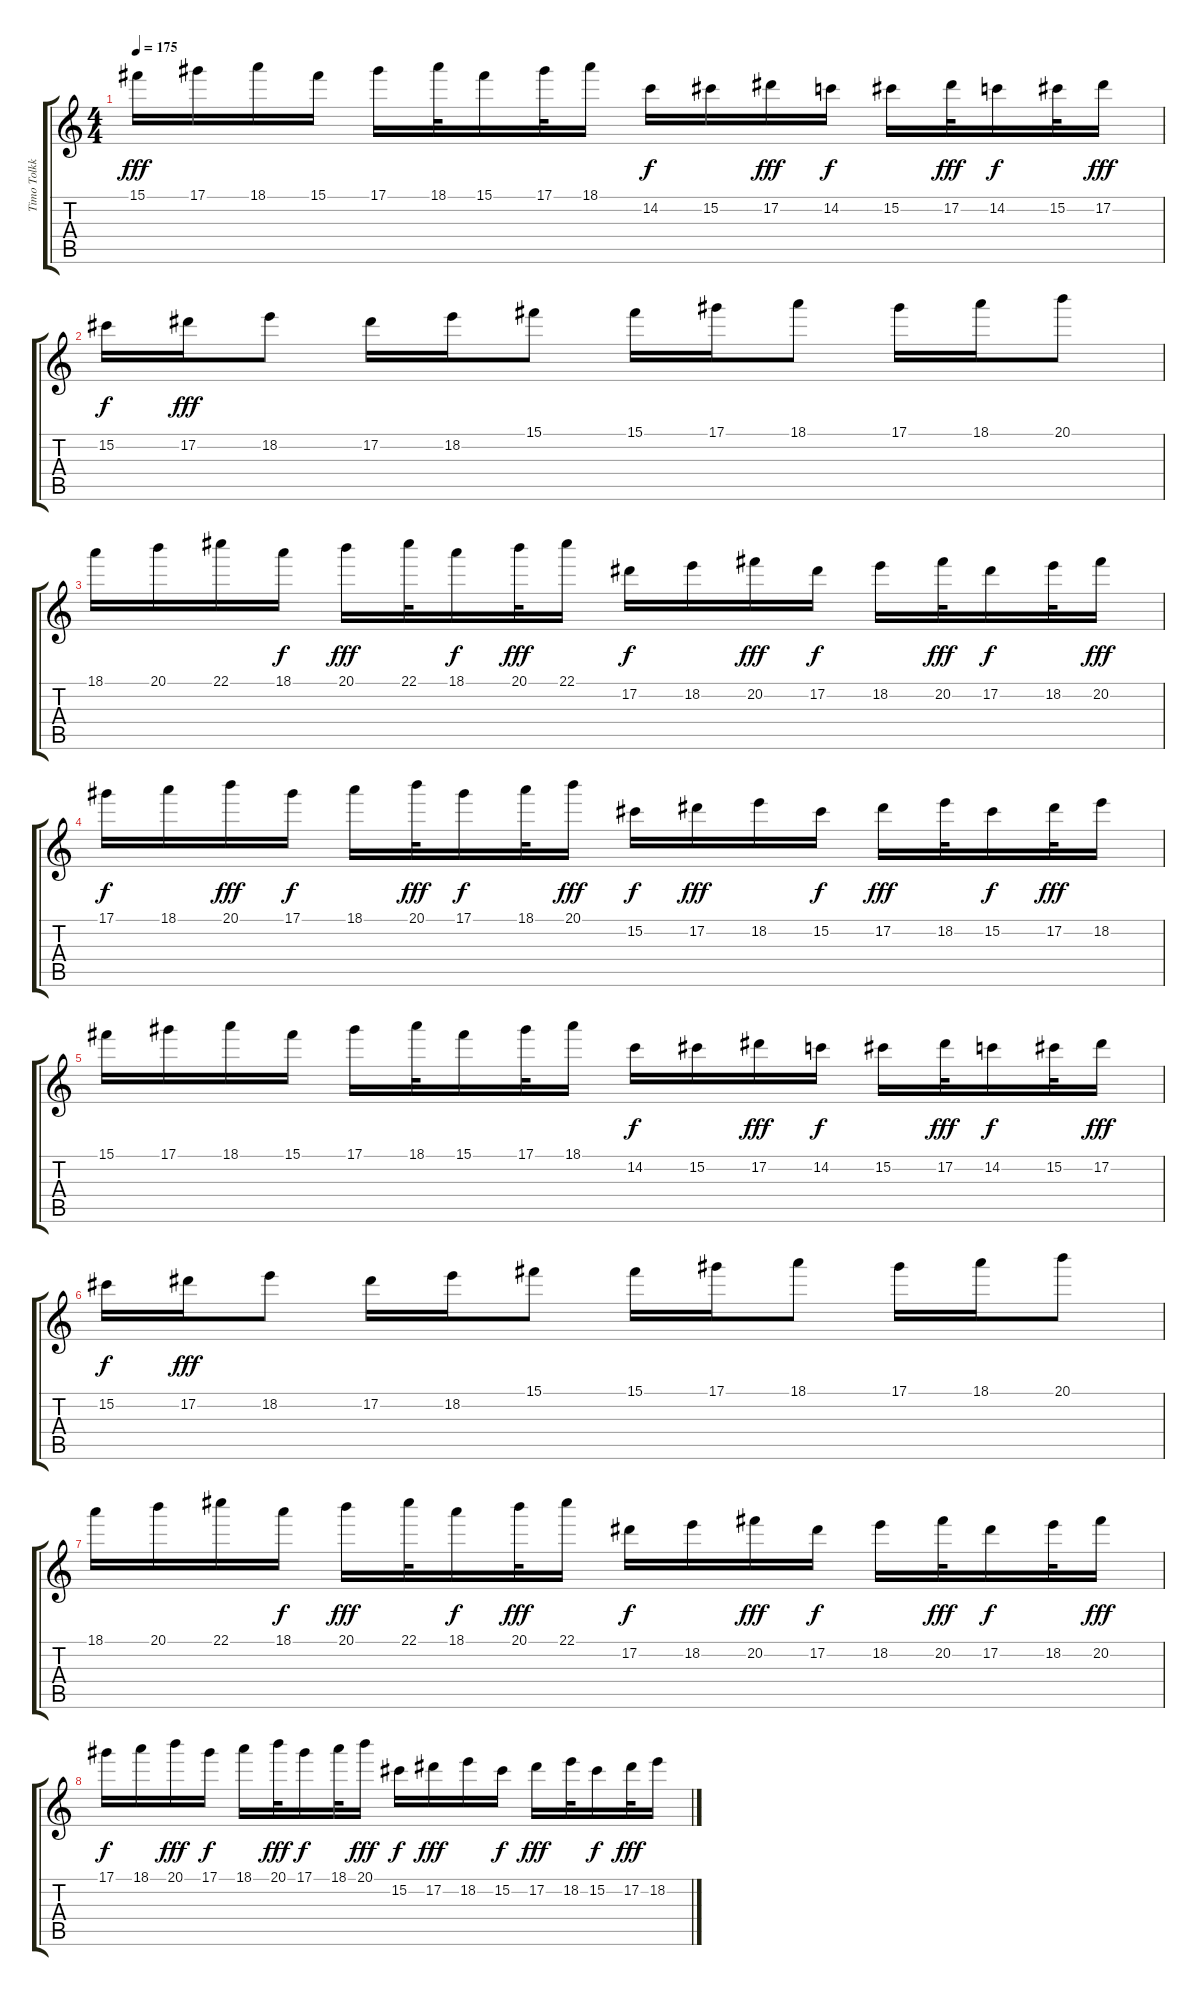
\track ("Timo Tolkki Lead" "Timo Tolkk") {instrument distortionguitar}
\staff {score tabs}
\tuning (Eb4 Bb3 Gb3 Db3 Ab2 Eb2) {hide}
\ts (4 4)
\tempo 175
\clef g2
\ks c
15.1.16{dy fff} 17.1.16 18.1.16 15.1.16 17.1.16 18.1.32 15.1.16 17.1.32 18.1.16 14.2.16{dy f} 15.2.16 17.2.16{dy fff} 14.2.16{dy f} 15.2.16 17.2.32{dy fff} 14.2.16{dy f} 15.2.32 17.2.16{dy fff} |
15.2.16{dy f} 17.2.16{dy fff} 18.2.8 17.2.16 18.2.16 15.1.8 15.1.16 17.1.16 18.1.8 17.1.16 18.1.16 20.1.8 |
18.1.16 20.1.16 22.1.16 18.1.16{dy f} 20.1.16{dy fff} 22.1.32 18.1.16{dy f} 20.1.32{dy fff} 22.1.16 17.2.16{dy f} 18.2.16 20.2.16{dy fff} 17.2.16{dy f} 18.2.16 20.2.32{dy fff} 17.2.16{dy f} 18.2.32 20.2.16{dy fff} |
17.1.16{dy f} 18.1.16 20.1.16{dy fff} 17.1.16{dy f} 18.1.16 20.1.32{dy fff} 17.1.16{dy f} 18.1.32 20.1.16{dy fff} 15.2.16{dy f} 17.2.16{dy fff} 18.2.16 15.2.16{dy f} 17.2.16{dy fff} 18.2.32 15.2.16{dy f} 17.2.32{dy fff} 18.2.16 |
15.1.16 17.1.16 18.1.16 15.1.16 17.1.16 18.1.32 15.1.16 17.1.32 18.1.16 14.2.16{dy f} 15.2.16 17.2.16{dy fff} 14.2.16{dy f} 15.2.16 17.2.32{dy fff} 14.2.16{dy f} 15.2.32 17.2.16{dy fff} |
15.2.16{dy f} 17.2.16{dy fff} 18.2.8 17.2.16 18.2.16 15.1.8 15.1.16 17.1.16 18.1.8 17.1.16 18.1.16 20.1.8 |
18.1.16 20.1.16 22.1.16 18.1.16{dy f} 20.1.16{dy fff} 22.1.32 18.1.16{dy f} 20.1.32{dy fff} 22.1.16 17.2.16{dy f} 18.2.16 20.2.16{dy fff} 17.2.16{dy f} 18.2.16 20.2.32{dy fff} 17.2.16{dy f} 18.2.32 20.2.16{dy fff} |
17.1.16{dy f} 18.1.16 20.1.16{dy fff} 17.1.16{dy f} 18.1.16 20.1.32{dy fff} 17.1.16{dy f} 18.1.32 20.1.16{dy fff} 15.2.16{dy f} 17.2.16{dy fff} 18.2.16 15.2.16{dy f} 17.2.16{dy fff} 18.2.32 15.2.16{dy f} 17.2.32{dy fff} 18.2.16
